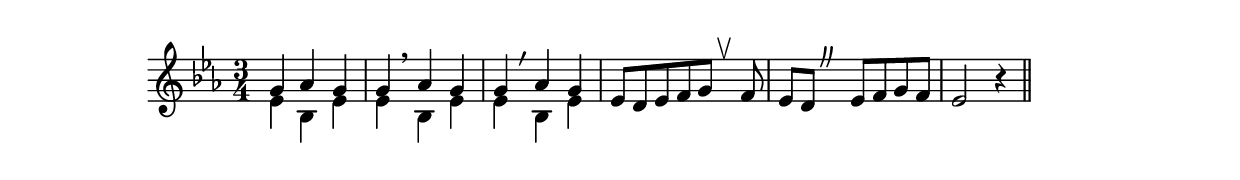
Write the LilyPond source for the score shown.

%% Do not edit this file; it is auto-generated from LSR http://lsr.dsi.unimi.it
%% This file is in the public domain.
\version "2.11.57"

\header {
  lsrtags = "winds"

  texidoc = "
Breathing signs are available in different tastes: commas (default),
ticks, vees and \"railroad tracks\" (caesura).

"
  doctitle = "Breathing signs"
} % begin verbatim
\new Staff \relative c'' {
  \key es \major
  \time 3/4
  % this bar contains no \breathe
  << { g4 as g } \\ { es4 bes es } >> |
  % Modern notation:
  % by default, \breathe uses the rcomma, just as if saying:
  % \override BreathingSign  #'text = #(make-musicglyph-markup "scripts.rcomma")
  << { g4 as g } \\ { es4 \breathe bes es } >> |
  
  % rvarcomma and lvarcomma are variations of the default rcomma and lcomma
  % N.B.: must use Staff context here, since we start a Voice below
  \override Staff.BreathingSign  #'text = #(make-musicglyph-markup "scripts.rvarcomma")
  << { g4 as g } \\ { es4 \breathe bes es } >> |
  
  % vee
  \override BreathingSign  #'text = #(make-musicglyph-markup "scripts.upbow")
  es8[ d es f g] \breathe f |
  
  % caesura
  \override BreathingSign  #'text = #(make-musicglyph-markup "scripts.caesura.curved")
  es8[ d] \breathe  es[ f g f] |
  es2 r4 \bar "||"
}
